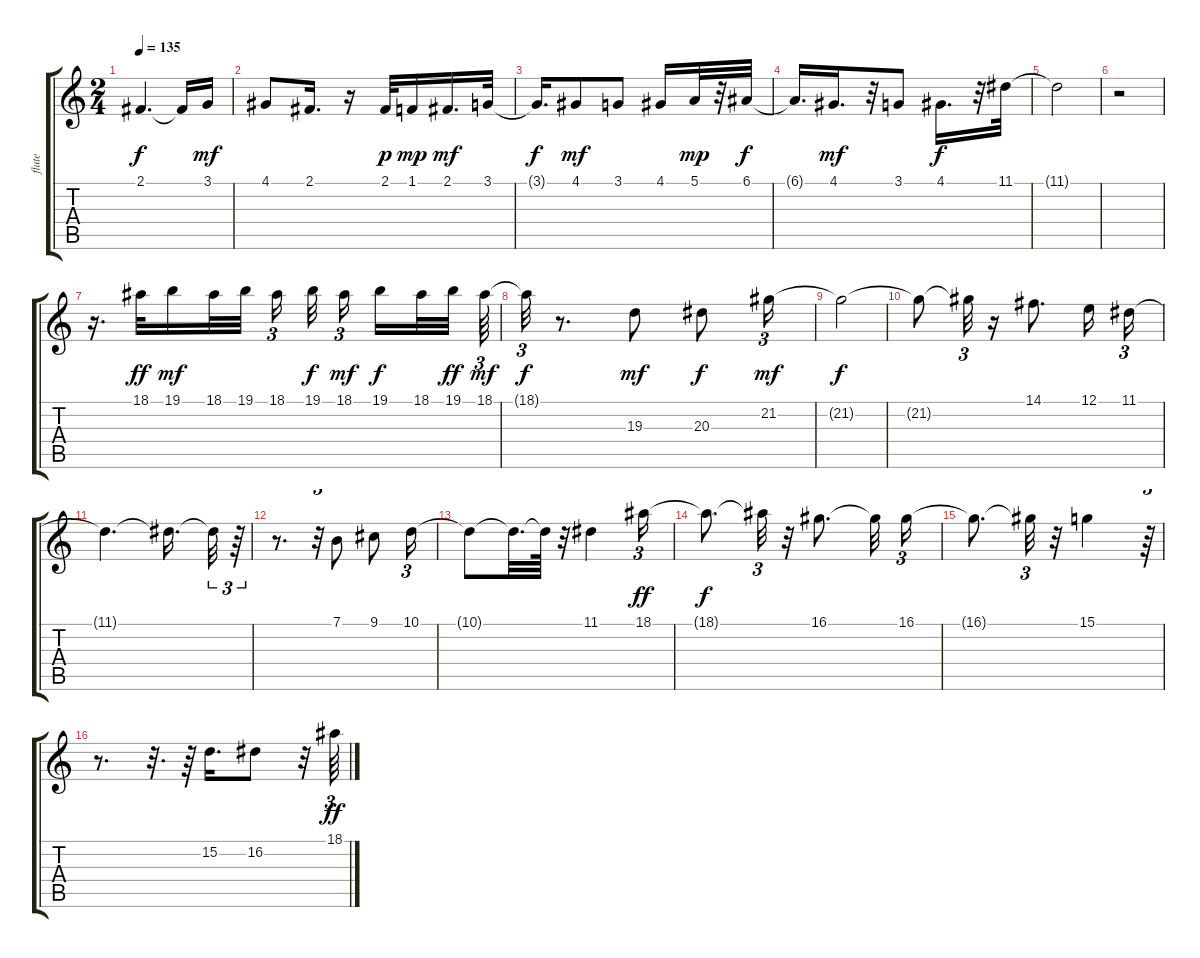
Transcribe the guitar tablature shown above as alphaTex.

\track ("flute" "flute") {instrument flute}
\staff {score tabs}
\tuning (E4 B3 G3 D3 A2 E2) {hide}
\ts (2 4)
\tempo 135
\clef g2
\ks c
2.1{t}.4{d dy f} 2.1{t}.16 3.1.16{dy mf} |
4.1.8 2.1.16{d} r.16 2.1.32{dy p} 1.1.16{dy mp} 2.1.16{d dy mf} 3.1.32 |
3.1{t}.16{d dy f} 4.1.8{dy mf} 3.1.8 4.1.16 5.1.32{dy mp} r.32 6.1.32{dy f} |
6.1{t}.16{d} 4.1.16{d dy mf} r.32 3.1.8 4.1.16{d dy f} r.32 11.1.32 |
11.1{t}.2 |
r.2 |
r.16{d} 18.1.32{dy ff} 19.1.16{dy mf} 18.1.32 19.1.32 18.1.16{tu (3 2)} 19.1.32{dy f} 18.1.16{tu (3 2) dy mf} 19.1.16{dy f} 18.1.32 19.1.32{dy ff} 18.1.64{tu (3 2) dy mf} |
18.1{t}.32{tu (3 2) dy f} r.8{d} 19.3.8{dy mf} 20.3.8{dy f} 21.2.16{tu (3 2) dy mf} |
21.2{t}.2{dy f} |
21.2{t}.8 21.2{t}.32{tu (3 2)} r.16 14.1.8{d} 12.1.16 11.1.16{tu (3 2)} |
11.1{t}.4{d} 11.1{t}.16{d} 11.1{t}.32{tu (3 2)} r.64{tu (3 2)} |
r.8{d} r.32{tu (3 2)} 7.1.8 9.1.8 10.1.16{tu (3 2)} |
10.1{t}.8 10.1{t}.32{d} 10.1{t}.64 r.32 11.1.4 18.1.16{tu (3 2) dy ff} |
18.1{t}.8{d dy f} 18.1{t}.32{tu (3 2)} r.32 16.1.8{d} 16.1{t}.32 16.1.16{tu (3 2)} |
16.1{t}.8{d} 16.1{t}.32{tu (3 2)} r.32 15.1.4 r.64{tu (3 2)} |
r.8{d} r.32{d} r.64 15.2.16{d} 16.2.8 r.32 18.1.64{tu (3 2) dy ff}
